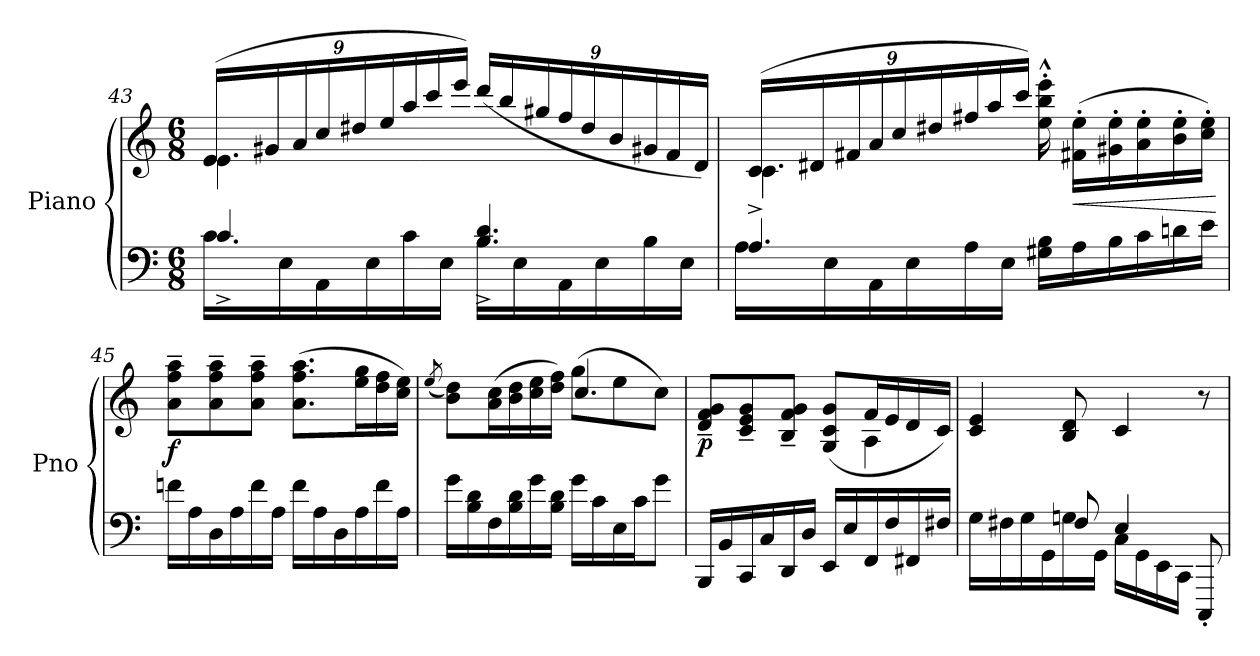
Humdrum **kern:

**kern	**kern	**dynam
*part1	*part1	*part1
*staff2	*staff1	*staff1/2
*I"Piano	*	*
*I'Pno	*	*
!!LO:LB:g=z
*clefF4	*clefG2	*
*k[]	*k[]	*
*M6/8	*M6/8	*
=43	=43	=43
*^	*	*
*	*	*Xbrackettup	*
*	*	*^	*
16c\LL	4.c^/	(24e/LL	4.e\	.
.	.	24g#X/	.	.
16E\	.	.	.	.
.	.	24a/	.	.
16AA\	.	24cc/	.	.
.	.	24dd#X/	.	.
16E\	.	.	.	.
.	.	24ee/	.	.
16c\	.	24aa/	.	.
.	.	24ccc/	.	.
16E\JJ	.	.	.	.
.	.	24eee/JJ)	.	.
16B\LL	4.B/^ 4.d/^	(24ddd/LL	4.ryy	.
.	.	24bb/	.	.
16E\	.	.	.	.
.	.	24gg#X/	.	.
16AA\	.	24ff/	.	.
.	.	24dd#/	.	.
16E\	.	.	.	.
.	.	24b/	.	.
16B\	.	24g#X/	.	.
.	.	24f/	.	.
16E\JJ	.	.	.	.
.	.	24d/JJ)	.	.
=44	=44	=44	=44	=44
4.A^/	16A\LL	(24c/LL	4.c\	.
.	.	24d#X/	.	.
.	16E\	.	.	.
.	.	24f#X/	.	.
.	16AA\	24a/	.	.
.	.	24cc/	.	.
.	16E\	.	.	.
.	.	24dd#X/	.	.
.	16A\	24ff#X/	.	.
.	.	24aa/	.	.
.	16E\JJ	.	.	.
.	.	24ccc/JJ)	.	.
16G#X\ 16B\LL	4.ryy	16ee\'^^ 16bb\'^^ 16eee\'^^	4.ryy	.
*	*	*MM80	*	*
!	!	!	!	!LO:HP:b
16A\	.	(>16f#X\' 16ee\'LL	.	<
16B\	.	16g#X\' 16ee\'	.	.
16c\	.	16a\' 16ee\'	.	.
16dn\	.	16b\' 16ee\'	.	.
16e\JJ	.	16cc\' 16ee\'JJ)	.	.
*v	*v	*	*	*
*	*v	*v	*
.	.	[
!!LO:PB:g=z
=45	=45	=45
!	!	!LO:DY:b
16fn\LL	8a\~ 8ff\~ 8aa\~L	f
16A\	.	.
16D\	8a\~ 8ff\~ 8aa\~	.
16A\	.	.
16f\	8a\~ 8ff\~ 8aa\~J	.
16A\JJ	.	.
16f\LL	(8.a\ 8.ff\ 8.aa\L	.
16A\	.	.
16D\	.	.
16A\	16ee\ 16gg\L	.
16f\	16dd\ 16ff\	.
16A\JJ	16cc\ 16ee\JJ)	.
=46	=46	=46
.	(8qee/	.
*	*^	*
16g\LL	8b\ 8dd\L)	4.ryy	.
16B\ 16d\	.	.	.
16F\	(>16a\ 16cc\L	.	.
16B\ 16d\	16b\ 16dd\	.	.
16g\	16cc\ 16ee\	.	.
16B\ 16d\JJ	16dd\ 16ff\JJ)	.	.
16g\LL	(>8gg\L	4.cc/	.
16c\	.	.	.
16E\	8ee\	.	.
16c\J	.	.	.
8g\J	8cc\J)	.	.
=47	=47	=47	=47
!	!	!	!LO:DY:b
16BBB/LL	8d/~ 8f/~ 8g/~L	2ryy	p
16BB/	.	.	.
16CC/	8c/~ 8e/~ 8g/~	.	.
16C/	.	.	.
16DD/	8B/~ 8f/~ 8g/~J	.	.
16D/JJ	.	.	.
16EE/LL	(8G/ 8c/ 8g/L	.	.
16E/	.	.	.
16FF/	16f/L	4A\	.
16F/	16e/	.	.
16FF#X/	16d/	.	.
16F#X/JJ	16c/JJ)	.	.
*	*v	*v	*
!!LO:LB:g=z
=48	=48	=48
*^	*	*
16G\LL	4ryy	4c/ 4e/	.
16F#X\	.	.	.
16G\	.	.	.
16GG\	.	.	.
16Gn\	8F#/	8B/ 8d/	.
16GG\JJ	.	.	.
16C\LL	4E/	4c/	.
16GG\	.	.	.
16EE\	.	.	.
16CC\JJ	.	.	.
8CCC'/	8ryy	8r	.
*v	*v	*	*
=	=	=
*-	*-	*-
